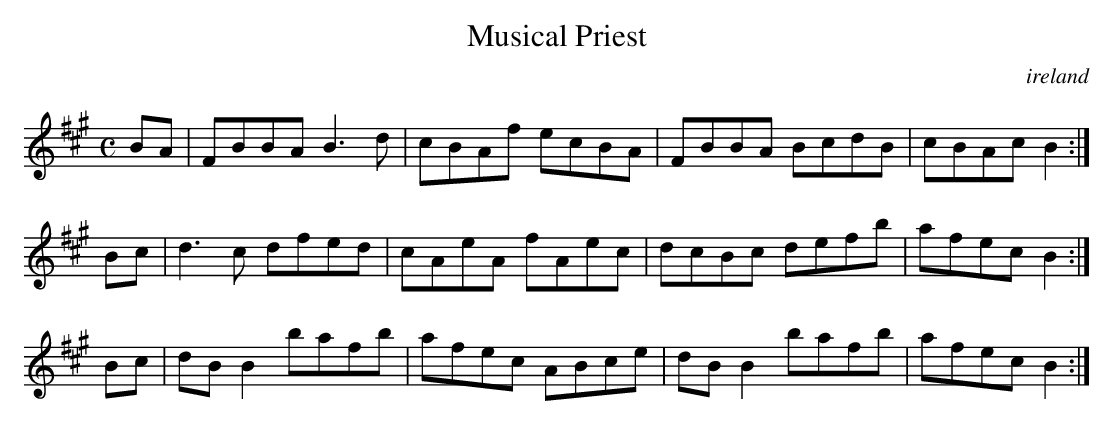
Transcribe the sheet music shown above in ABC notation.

X:1
T:Musical Priest
O:ireland
M:C
L:1/8
K:B Dorian
BA|FBBA B3d|cBAf ecBA|FBBA BcdB|cBAc B2:|!
Bc|d3c dfed|cAeA fAec|dcBc defb|afec B2:|!
Bc|dBB2 bafb|afec ABce|dBB2 bafb|afec B2:|!
